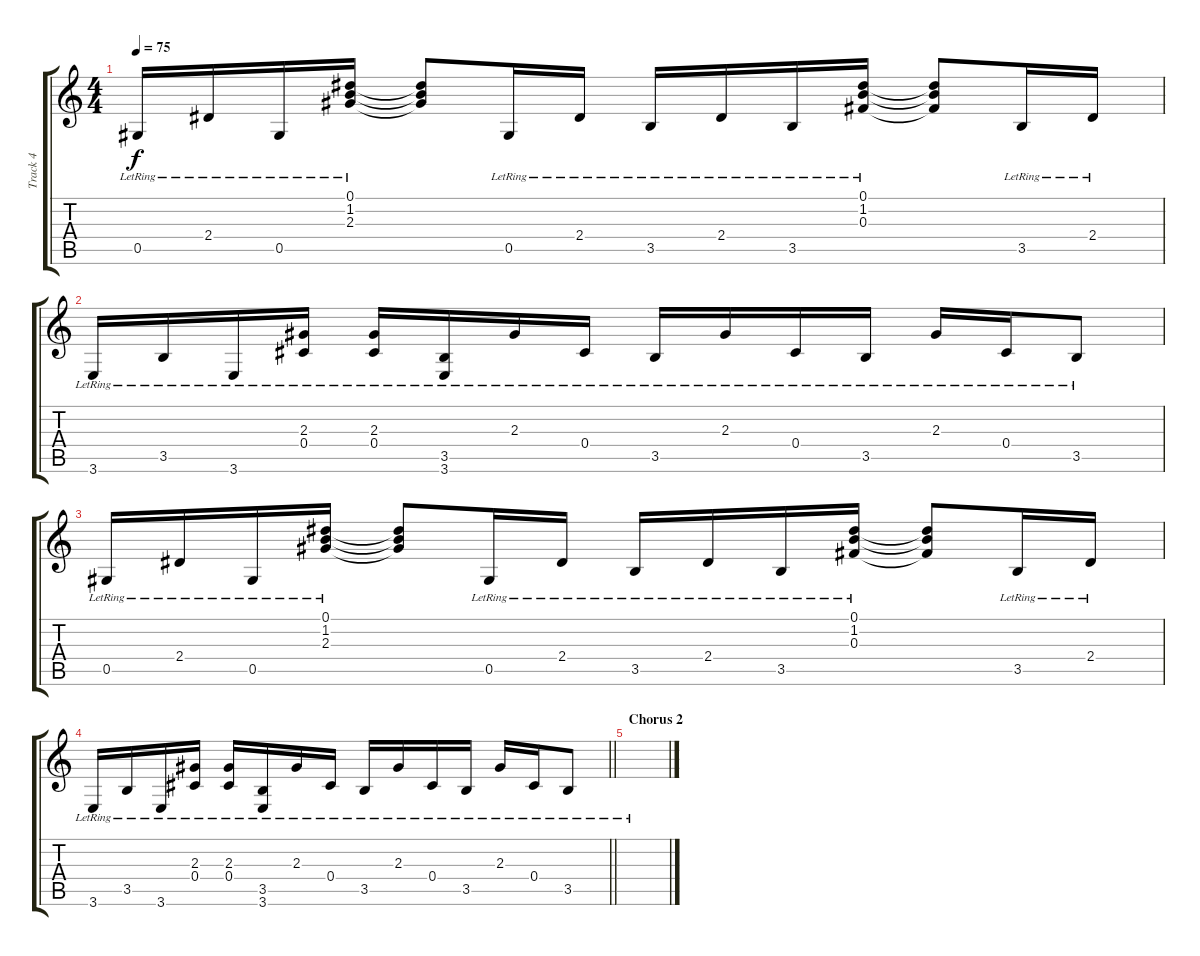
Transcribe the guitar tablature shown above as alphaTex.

\track ("Track 4" "Track 4") {instrument electricguitarclean}
\staff {score tabs}
\tuning (Eb4 Bb3 Gb3 Db3 Ab2 Db2) {hide}
\ts (4 4)
\tempo 75
\clef g2
\ks c
0.5{lr}.16{dy f} 2.4{lr}.16 0.5{lr}.16 (0.1{lr} 1.2{lr} 2.3{lr}).16 (0.1{t} 1.2{t} 2.3{t}).8 0.5{lr}.16 2.4{lr}.16 3.5{lr}.16 2.4{lr}.16 3.5{lr}.16 (0.1{lr} 1.2{lr} 0.3{lr}).16 (0.1{t} 1.2{t} 0.3{t}).8 3.5{lr}.16 2.4{lr}.16 |
3.6{lr}.16 3.5{lr}.16 3.6{lr}.16 (2.3{lr} 0.4{lr}).16 (2.3{lr} 0.4{lr}).16 (3.5{lr} 3.6{lr}).16 2.3{lr}.16 0.4{lr}.16 3.5{lr}.16 2.3{lr}.16 0.4{lr}.16 3.5{lr}.16 2.3{lr}.16 0.4{lr}.16 3.5{lr}.8 |
0.5{lr}.16 2.4{lr}.16 0.5{lr}.16 (0.1{lr} 1.2{lr} 2.3{lr}).16 (0.1{t} 1.2{t} 2.3{t}).8 0.5{lr}.16 2.4{lr}.16 3.5{lr}.16 2.4{lr}.16 3.5{lr}.16 (0.1{lr} 1.2{lr} 0.3{lr}).16 (0.1{t} 1.2{t} 0.3{t}).8 3.5{lr}.16 2.4{lr}.16 |
\barLineRight lightlight
3.6{lr}.16 3.5{lr}.16 3.6{lr}.16 (2.3{lr} 0.4{lr}).16 (2.3{lr} 0.4{lr}).16 (3.5{lr} 3.6{lr}).16 2.3{lr}.16 0.4{lr}.16 3.5{lr}.16 2.3{lr}.16 0.4{lr}.16 3.5{lr}.16 2.3{lr}.16 0.4{lr}.16 3.5{lr}.8 |
\section ("" "Chorus 2")
